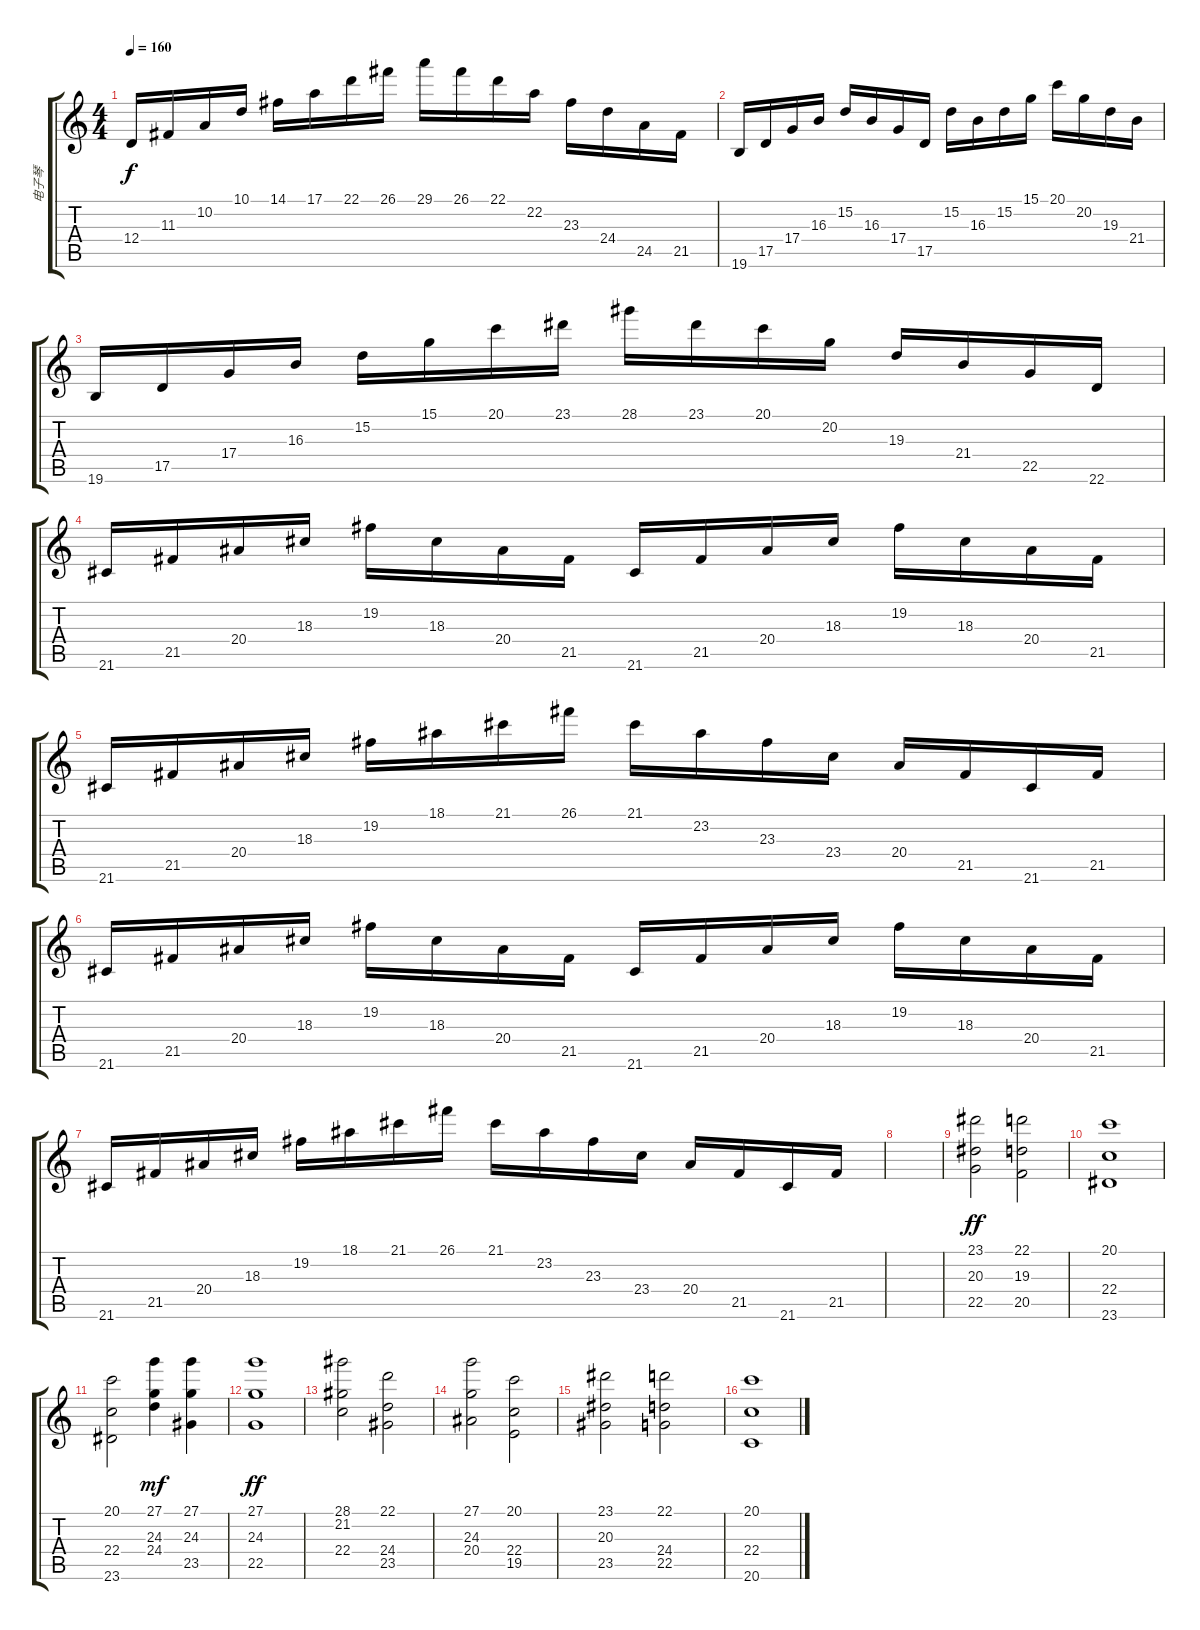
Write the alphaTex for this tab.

\track ("电子琴" "电子琴") {instrument electricgrandpiano}
\staff {score tabs}
\tuning (E4 B3 G3 D3 A2 E2) {hide}
\ts (4 4)
\tempo 160
\clef g2
\ks c
12.4.16{dy f} 11.3.16 10.2.16 10.1.16 14.1.16 17.1.16 22.1.16 26.1.16 29.1.16 26.1.16 22.1.16 22.2.16 23.3.16 24.4.16 24.5.16 21.5.16 |
19.6.16 17.5.16 17.4.16 16.3.16 15.2.16 16.3.16 17.4.16 17.5.16 15.2.16 16.3.16 15.2.16 15.1.16 20.1.16 20.2.16 19.3.16 21.4.16 |
19.6.16 17.5.16 17.4.16 16.3.16 15.2.16 15.1.16 20.1.16 23.1.16 28.1.16 23.1.16 20.1.16 20.2.16 19.3.16 21.4.16 22.5.16 22.6.16 |
21.6.16 21.5.16 20.4.16 18.3.16 19.2.16 18.3.16 20.4.16 21.5.16 21.6.16 21.5.16 20.4.16 18.3.16 19.2.16 18.3.16 20.4.16 21.5.16 |
21.6.16 21.5.16 20.4.16 18.3.16 19.2.16 18.1.16 21.1.16 26.1.16 21.1.16 23.2.16 23.3.16 23.4.16 20.4.16 21.5.16 21.6.16 21.5.16 |
21.6.16 21.5.16 20.4.16 18.3.16 19.2.16 18.3.16 20.4.16 21.5.16 21.6.16 21.5.16 20.4.16 18.3.16 19.2.16 18.3.16 20.4.16 21.5.16 |
21.6.16 21.5.16 20.4.16 18.3.16 19.2.16 18.1.16 21.1.16 26.1.16 21.1.16 23.2.16 23.3.16 23.4.16 20.4.16 21.5.16 21.6.16 21.5.16 |
|
(23.1 20.3 22.5).2{dy ff volume 10 instrument tremolostrings} (22.1 19.3 20.5).2 |
(20.1 22.4 23.6).1 |
(20.1 22.4 23.6).2 (27.1 24.3 24.4).4{dy mf} (27.1 24.3 23.5).4 |
(27.1 24.3 22.5).1{dy ff} |
(28.1 21.2 22.4).2 (22.1 24.4 23.5).2 |
(27.1 24.3 20.4).2 (20.1 22.4 19.5).2 |
(23.1 20.3 23.5).2 (22.1 24.4 22.5).2 |
(20.1 22.4 20.6).1
